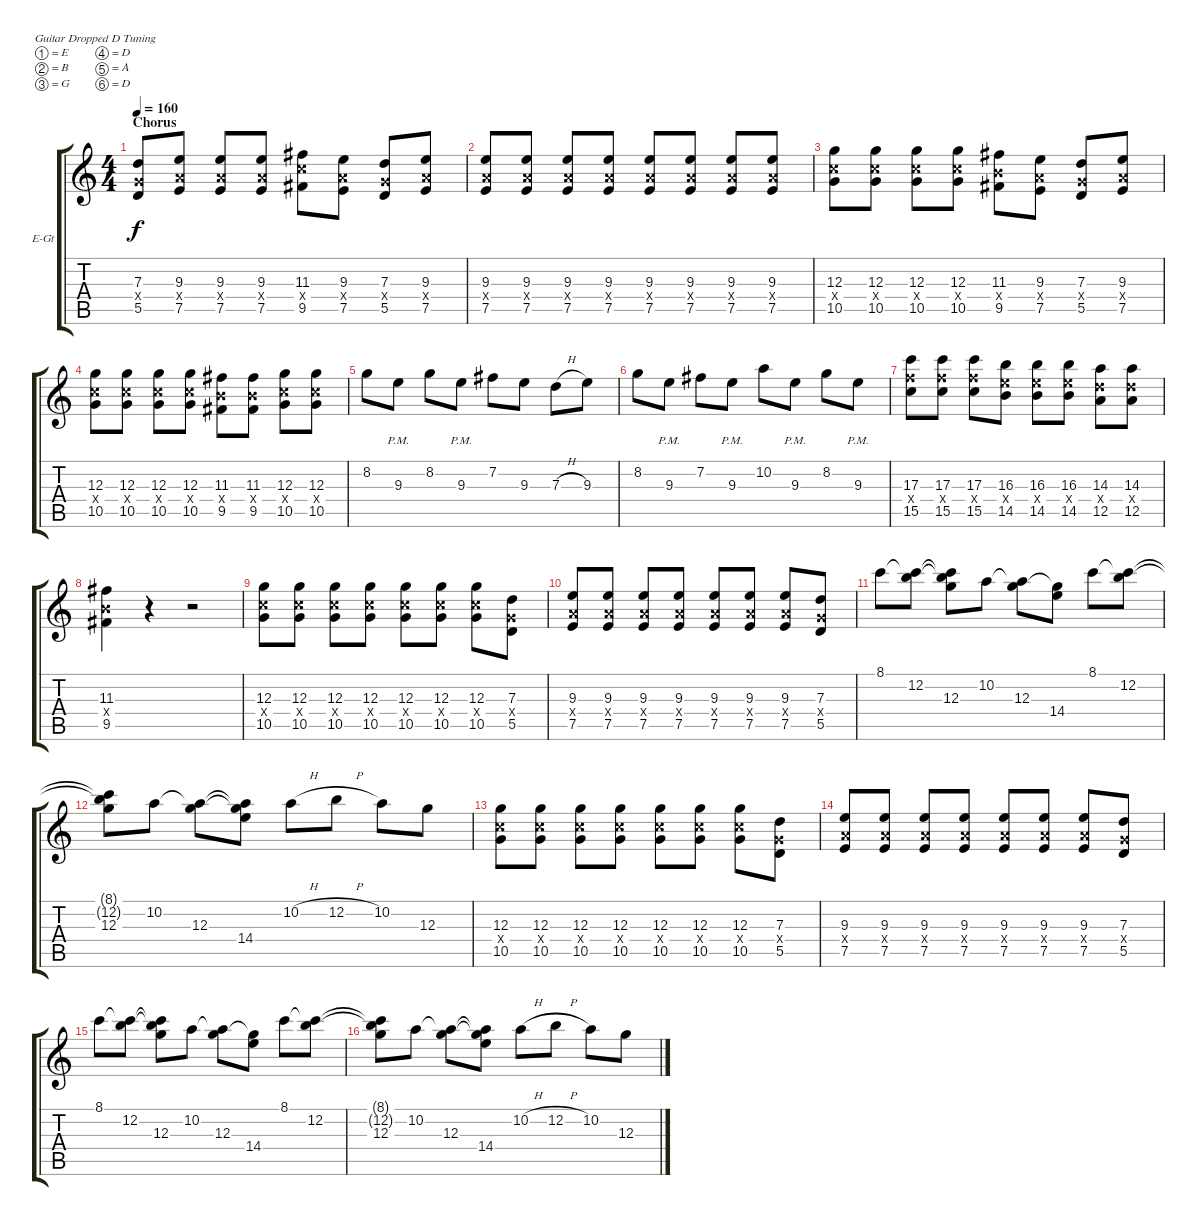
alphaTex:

\bracketExtendMode groupsimilarinstruments
\firstSystemTrackNameOrientation horizontal
\otherSystemsTrackNameOrientation horizontal
\track ("Kevin Skaff / Lead Guitar" "E-Gt") {instrument distortionguitar}
\staff {score tabs}
\tuning (E4 B3 G3 D3 A2 D2)
\ts (4 4)
\section ("" "Chorus")
\tempo 160
\clef g2
\ks c
(7.3 5.4{x} 5.5).8{dy f} (9.3 7.4{x} 7.5).8 (9.3 7.4{x} 7.5).8 (9.3 7.4{x} 7.5).8 (11.3 10.4{x} 9.5).8 (9.3 7.4{x} 7.5).8 (7.3 5.4{x} 5.5).8 (9.3 7.4{x} 7.5).8 |
(9.3 7.4{x} 7.5).8 (9.3 7.4{x} 7.5).8 (9.3 7.4{x} 7.5).8 (9.3 7.4{x} 7.5).8 (9.3 7.4{x} 7.5).8 (9.3 7.4{x} 7.5).8 (9.3 7.4{x} 7.5).8 (9.3 7.4{x} 7.5).8 |
(12.3 10.4{x} 10.5).8 (12.3 10.4{x} 10.5).8 (12.3 10.4{x} 10.5).8 (12.3 10.4{x} 10.5).8 (11.3 9.4{x} 9.5).8 (9.3 7.4{x} 7.5).8 (7.3 5.4{x} 5.5).8 (9.3 7.4{x} 7.5).8 |
(12.3 10.4{x} 10.5).8 (12.3 10.4{x} 10.5).8 (12.3 10.4{x} 10.5).8 (12.3 10.4{x} 10.5).8 (11.3 9.4{x} 9.5).8 (11.3 9.4{x} 9.5).8 (12.3 10.4{x} 10.5).8 (12.3 10.4{x} 10.5).8 |
8.2.8 9.3{pm}.8 8.2.8 9.3{pm}.8 7.2.8 9.3.8 7.3{h}.8 9.3.8 |
8.2.8 9.3{pm}.8 7.2.8 9.3{pm}.8 10.2.8 9.3{pm}.8 8.2.8 9.3{pm}.8 |
(17.3 15.4{x} 15.5).8 (17.3 15.4{x} 15.5).8 (17.3 15.4{x} 15.5).8 (16.3 14.4{x} 14.5).8 (16.3 14.4{x} 14.5).8 (16.3 14.4{x} 14.5).8 (14.3 12.4{x} 12.5).8 (14.3 12.4{x} 12.5).8 |
(11.3 9.4{x} 9.5).4 r.4 r.2 |
(12.3 10.4{x} 10.5).8 (12.3 10.4{x} 10.5).8 (12.3 10.4{x} 10.5).8 (12.3 10.4{x} 10.5).8 (12.3 10.4{x} 10.5).8 (12.3 10.4{x} 10.5).8 (12.3 10.4{x} 10.5).8 (7.3 5.4{x} 5.5).8 |
(9.3 7.4{x} 7.5).8 (9.3 7.4{x} 7.5).8 (9.3 7.4{x} 7.5).8 (9.3 7.4{x} 7.5).8 (9.3 7.4{x} 7.5).8 (9.3 7.4{x} 7.5).8 (9.3 7.4{x} 7.5).8 (7.3 5.4{x} 5.5).8 |
8.1.8 (8.1{t} 12.2).8 (8.1{t} 12.2{t} 12.3).8 10.2.8 (10.2{t} 12.3).8 (12.3{t} 14.4).8 8.1.8 (8.1{t} 12.2).8 |
(8.1{t} 12.2{t} 12.3).8 10.2.8 (10.2{t} 12.3).8 (10.2{t} 12.3{t} 14.4).8 10.2{h}.8 12.2{h}.8 10.2.8 12.3.8 |
(12.3 10.4{x} 10.5).8 (12.3 10.4{x} 10.5).8 (12.3 10.4{x} 10.5).8 (12.3 10.4{x} 10.5).8 (12.3 10.4{x} 10.5).8 (12.3 10.4{x} 10.5).8 (12.3 10.4{x} 10.5).8 (7.3 5.4{x} 5.5).8 |
(9.3 7.4{x} 7.5).8 (9.3 7.4{x} 7.5).8 (9.3 7.4{x} 7.5).8 (9.3 7.4{x} 7.5).8 (9.3 7.4{x} 7.5).8 (9.3 7.4{x} 7.5).8 (9.3 7.4{x} 7.5).8 (7.3 5.4{x} 5.5).8 |
8.1.8 (8.1{t} 12.2).8 (8.1{t} 12.2{t} 12.3).8 10.2.8 (10.2{t} 12.3).8 (12.3{t} 14.4).8 8.1.8 (8.1{t} 12.2).8 |
(8.1{t} 12.2{t} 12.3).8 10.2.8 (10.2{t} 12.3).8 (10.2{t} 12.3{t} 14.4).8 10.2{h}.8 12.2{h}.8 10.2.8 12.3.8
